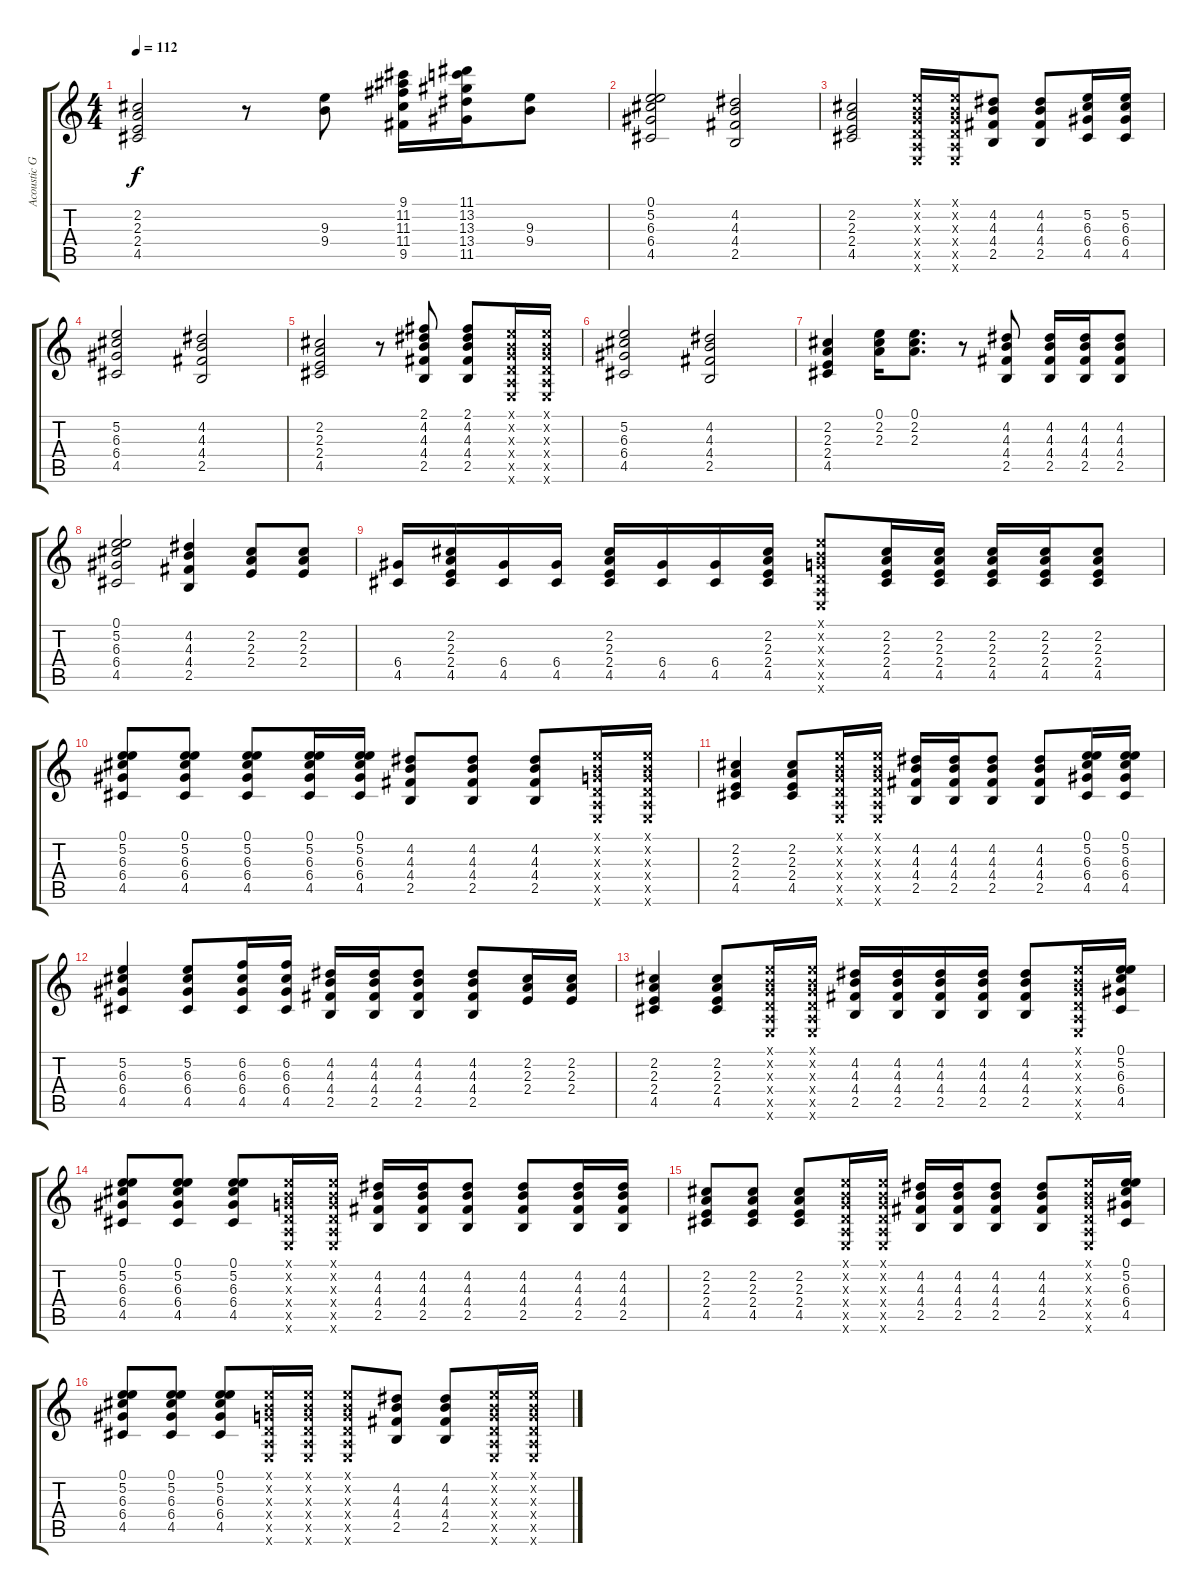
\track ("Acoustic Guitar (Dave Mason)" "Acoustic G") {instrument acousticguitarsteel}
\staff {score tabs}
\tuning (E4 B3 G3 D3 A2 E2) {hide}
\ts (4 4)
\tempo 112
\clef g2
\ks c
(2.2 2.3 2.4 4.5).2{dy f} r.8 (9.3 9.4).8 (9.1 11.2 11.3 11.4 9.5).16 (11.1 13.2 13.3 13.4 11.5).16 (9.3 9.4).8 |
(0.1 5.2 6.3 6.4 4.5).2 (4.2 4.3 4.4 2.5).2 |
(2.2 2.3 2.4 4.5).2 (0.1{x} 0.2{x} 0.3{x} 0.4{x} 0.5{x} 0.6{x}).16 (0.1{x} 0.2{x} 0.3{x} 0.4{x} 0.5{x} 0.6{x}).16 (4.2 4.3 4.4 2.5).8 (4.2 4.3 4.4 2.5).8 (5.2 6.3 6.4 4.5).16 (5.2 6.3 6.4 4.5).16 |
(5.2 6.3 6.4 4.5).2 (4.2 4.3 4.4 2.5).2 |
(2.2 2.3 2.4 4.5).2 r.8 (2.1 4.2 4.3 4.4 2.5).8 (2.1 4.2 4.3 4.4 2.5).8 (0.1{x} 0.2{x} 0.3{x} 0.4{x} 0.5{x} 0.6{x}).16 (0.1{x} 0.2{x} 0.3{x} 0.4{x} 0.5{x} 0.6{x}).16 |
(5.2 6.3 6.4 4.5).2 (4.2 4.3 4.4 2.5).2 |
(2.2 2.3 2.4 4.5).4 (0.1 2.2 2.3).16 (0.1 2.2 2.3).8{d} r.8 (4.2 4.3 4.4 2.5).8 (4.2 4.3 4.4 2.5).16 (4.2 4.3 4.4 2.5).16 (4.2 4.3 4.4 2.5).8 |
(0.1 5.2 6.3 6.4 4.5).2 (4.2 4.3 4.4 2.5).4 (2.2 2.3 2.4).8 (2.2 2.3 2.4).8 |
(6.4 4.5).16 (2.2 2.3 2.4 4.5).16 (6.4 4.5).16 (6.4 4.5).16 (2.2 2.3 2.4 4.5).16 (6.4 4.5).16 (6.4 4.5).16 (2.2 2.3 2.4 4.5).16 (0.1{x} 0.2{x} 0.3{x} 0.4{x} 0.5{x} 0.6{x}).8 (2.2 2.3 2.4 4.5).16 (2.2 2.3 2.4 4.5).16 (2.2 2.3 2.4 4.5).16 (2.2 2.3 2.4 4.5).16 (2.2 2.3 2.4 4.5).8 |
(0.1 5.2 6.3 6.4 4.5).8 (0.1 5.2 6.3 6.4 4.5).8 (0.1 5.2 6.3 6.4 4.5).8 (0.1 5.2 6.3 6.4 4.5).16 (0.1 5.2 6.3 6.4 4.5).16 (4.2 4.3 4.4 2.5).8 (4.2 4.3 4.4 2.5).8 (4.2 4.3 4.4 2.5).8 (0.1{x} 0.2{x} 0.3{x} 0.4{x} 0.5{x} 0.6{x}).16 (0.1{x} 0.2{x} 0.3{x} 0.4{x} 0.5{x} 0.6{x}).16 |
(2.2 2.3 2.4 4.5).4 (2.2 2.3 2.4 4.5).8 (0.1{x} 0.2{x} 0.3{x} 0.4{x} 0.5{x} 0.6{x}).16 (0.1{x} 0.2{x} 0.3{x} 0.4{x} 0.5{x} 0.6{x}).16 (4.2 4.3 4.4 2.5).16 (4.2 4.3 4.4 2.5).16 (4.2 4.3 4.4 2.5).8 (4.2 4.3 4.4 2.5).8 (0.1 5.2 6.3 6.4 4.5).16 (0.1 5.2 6.3 6.4 4.5).16 |
(5.2 6.3 6.4 4.5).4 (5.2 6.3 6.4 4.5).8 (6.2 6.3 6.4 4.5).16 (6.2 6.3 6.4 4.5).16 (4.2 4.3 4.4 2.5).16 (4.2 4.3 4.4 2.5).16 (4.2 4.3 4.4 2.5).8 (4.2 4.3 4.4 2.5).8 (2.2 2.3 2.4).16 (2.2 2.3 2.4).16 |
(2.2 2.3 2.4 4.5).4 (2.2 2.3 2.4 4.5).8 (0.1{x} 0.2{x} 0.3{x} 0.4{x} 0.5{x} 0.6{x}).16 (0.1{x} 0.2{x} 0.3{x} 0.4{x} 0.5{x} 0.6{x}).16 (4.2 4.3 4.4 2.5).16 (4.2 4.3 4.4 2.5).16 (4.2 4.3 4.4 2.5).16 (4.2 4.3 4.4 2.5).16 (4.2 4.3 4.4 2.5).8 (0.1{x} 0.2{x} 0.3{x} 0.4{x} 0.5{x} 0.6{x}).16 (0.1 5.2 6.3 6.4 4.5).16 |
(0.1 5.2 6.3 6.4 4.5).8 (0.1 5.2 6.3 6.4 4.5).8 (0.1 5.2 6.3 6.4 4.5).8 (0.1{x} 0.2{x} 0.3{x} 0.4{x} 0.5{x} 0.6{x}).16 (0.1{x} 0.2{x} 0.3{x} 0.4{x} 0.5{x} 0.6{x}).16 (4.2 4.3 4.4 2.5).16 (4.2 4.3 4.4 2.5).16 (4.2 4.3 4.4 2.5).8 (4.2 4.3 4.4 2.5).8 (4.2 4.3 4.4 2.5).16 (4.2 4.3 4.4 2.5).16 |
(2.2 2.3 2.4 4.5).8 (2.2 2.3 2.4 4.5).8 (2.2 2.3 2.4 4.5).8 (0.1{x} 0.2{x} 0.3{x} 0.4{x} 0.5{x} 0.6{x}).16 (0.1{x} 0.2{x} 0.3{x} 0.4{x} 0.5{x} 0.6{x}).16 (4.2 4.3 4.4 2.5).16 (4.2 4.3 4.4 2.5).16 (4.2 4.3 4.4 2.5).8 (4.2 4.3 4.4 2.5).8 (0.1{x} 0.2{x} 0.3{x} 0.4{x} 0.5{x} 0.6{x}).16 (0.1 5.2 6.3 6.4 4.5).16 |
(0.1 5.2 6.3 6.4 4.5).8 (0.1 5.2 6.3 6.4 4.5).8 (0.1 5.2 6.3 6.4 4.5).8 (0.1{x} 0.2{x} 0.3{x} 0.4{x} 0.5{x} 0.6{x}).16 (0.1{x} 0.2{x} 0.3{x} 0.4{x} 0.5{x} 0.6{x}).16 (0.1{x} 0.2{x} 0.3{x} 0.4{x} 0.5{x} 0.6{x}).8 (4.2 4.3 4.4 2.5).8 (4.2 4.3 4.4 2.5).8 (0.1{x} 0.2{x} 0.3{x} 0.4{x} 0.5{x} 0.6{x}).16 (0.1{x} 0.2{x} 0.3{x} 0.4{x} 0.5{x} 0.6{x}).16
